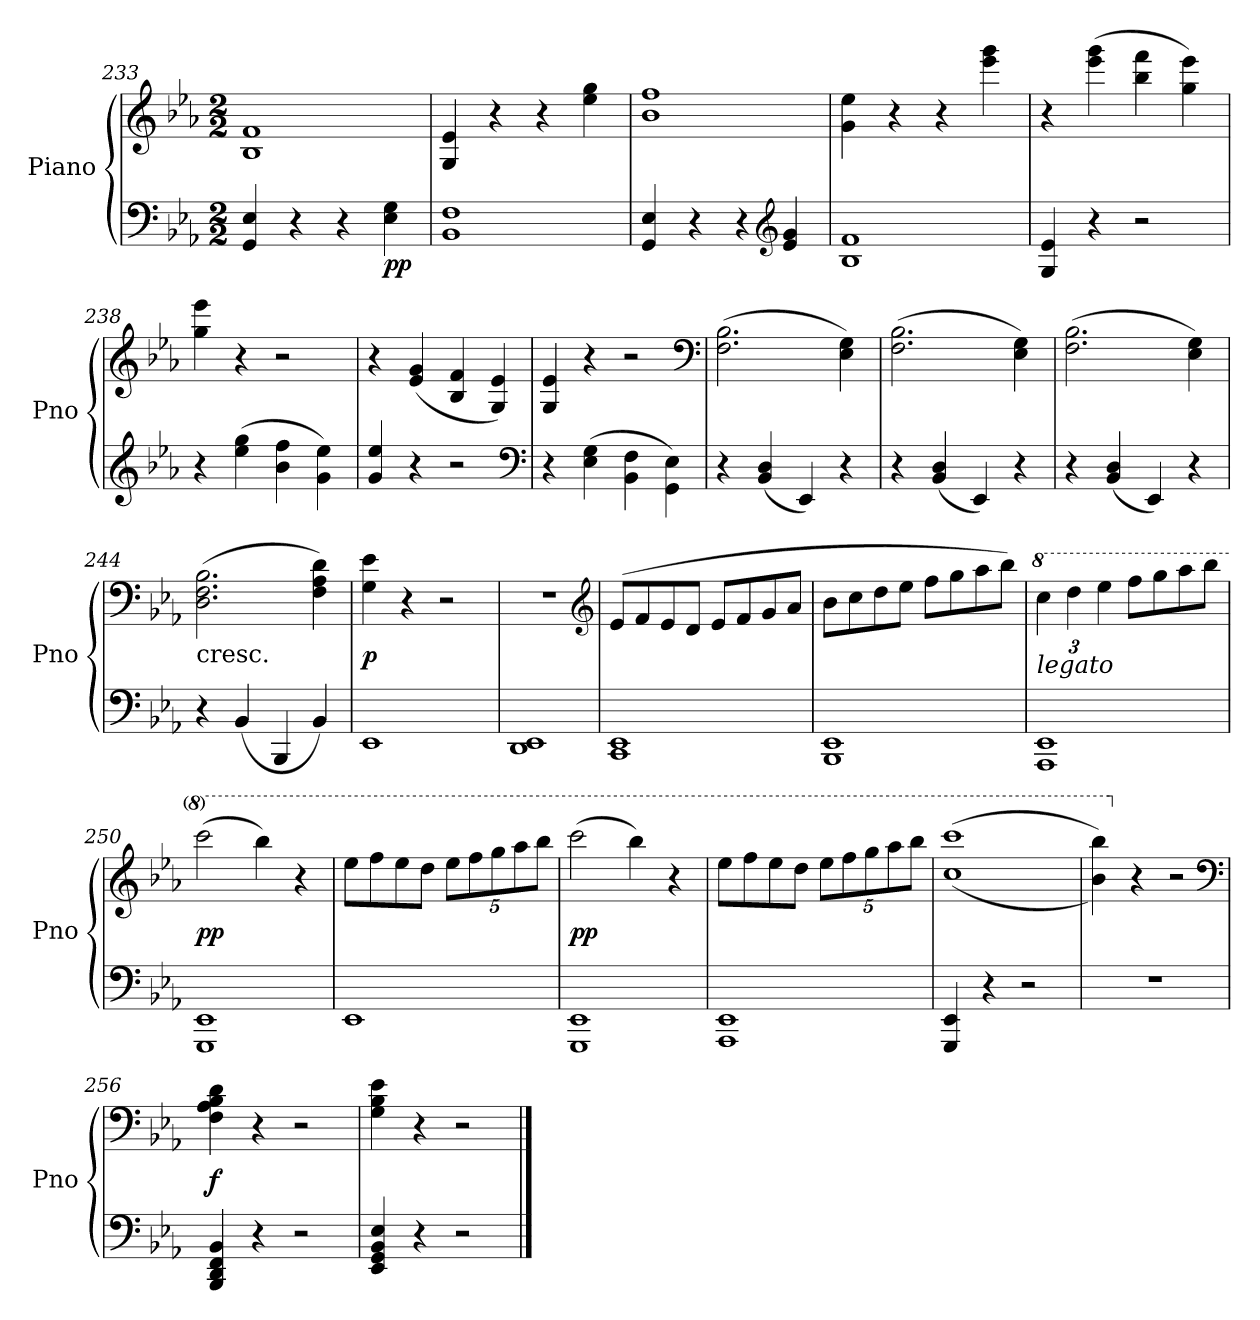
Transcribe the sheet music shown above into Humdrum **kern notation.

**kern	**kern	**dynam
*part1	*part1	*part1
*staff2	*staff1	*staff1/2
*I"Piano	*	*
*I'Pno	*	*
*clefF4	*clefG2	*
*k[b-e-a-]	*k[b-e-a-]	*
*E-:	*E-:	*
*M2/2	*M2/2	*
=233	=233	=233
4GG 4E-	1B- 1f	.
4r	.	.
4r	.	.
!	!	!LO:DY:b=2
4E- 4G	.	pp
=234	=234	=234
1BB- 1F	4G 4e-	.
.	4r	.
.	4r	.
.	4ee- 4gg	.
=235	=235	=235
4GG 4E-	1b- 1ff	.
4r	.	.
4r	.	.
*clefG2	*	*
4e- 4g	.	.
=236	=236	=236
1B- 1f	4g 4ee-	.
.	4r	.
.	4r	.
.	4eee- 4ggg	.
=237	=237	=237
4G 4e-	4r	.
4r	(4eee- 4ggg	.
2r	4bb- 4fff	.
.	4gg 4eee-)	.
=238	=238	=238
4r	4gg 4eee-	.
(4ee- 4gg	4r	.
4b- 4ff	2r	.
4g 4ee-)	.	.
=239	=239	=239
4g/ 4ee-/	4r	.
4r	(4e- 4g	.
2r	4B- 4f	.
.	4G 4e-)	.
*clefF4	*	*
=240	=240	=240
4r	4G 4e-	.
(4E- 4G	4r	.
4BB- 4F	2r	.
4GG\ 4E-\)	.	.
*	*clefF4	*
=241	=241	=241
4r	(2.F 2.B-	.
(4BB- 4D	.	.
4EE-)	.	.
4r	4E- 4G)	.
=242	=242	=242
4r	(2.F 2.B-	.
(4BB- 4D	.	.
4EE-)	.	.
4r	4E- 4G)	.
=243	=243	=243
4r	(2.F 2.B-	.
(4BB- 4D	.	.
4EE-)	.	.
4r	4E- 4G)	.
=244	=244	=244
!	!LO:TX:c:t=cresc.	!
4r	(2.D 2.F 2.B-	.
(4BB-	.	.
4BBB-	.	.
4BB-)	4F 4A- 4d)	.
=245	=245	=245
1EE-	4G 4e-	p
.	4r	.
.	2r	.
=246	=246	=246
1DD 1EE-	1r	.
*	*clefG2	*
=247	=247	=247
1CC 1EE-	(8e-L	.
.	8f	.
.	8e-	.
.	8dJ	.
.	8e-L	.
.	8f	.
.	8g	.
.	8a-J	.
=248	=248	=248
1BBB- 1EE-	8b-L	.
.	8cc	.
.	8dd	.
.	8ee-J	.
.	8ffL	.
.	8gg	.
.	8aa-	.
.	8bb-J)	.
=249	=249	=249
*	*8va	*
*	*Xbrackettup	*
!	!LO:TX:b:i:t=legato	!
1AAA- 1EE-	6ccc	.
.	6ddd	.
.	6eee-	.
.	8fffL	.
.	8ggg	.
.	8aaa-	.
.	8bbb-J	.
=250	=250	=250
1GGG 1EE-	(2cccc	pp
.	4bbb-)	.
.	4r	.
=251	=251	=251
1EE-	8eee-L	.
.	8fff	.
.	8eee-	.
.	8dddJ	.
.	10eee-L	.
.	10fff	.
.	10ggg	.
.	10aaa-	.
.	10bbb-J	.
=252	=252	=252
1GGG 1EE-	(2cccc	pp
.	4bbb-)	.
.	4r	.
=253	=253	=253
1AAA- 1EE-	8eee-L	.
.	8fff	.
.	8eee-	.
.	8dddJ	.
.	10eee-L	.
.	10fff	.
.	10ggg	.
.	10aaa-	.
.	10bbb-J	.
=254	=254	=254
4GGG 4EE-	(<(>1ccc 1cccc	.
4r	.	.
2r	.	.
=255	=255	=255
1r	4bb- 4bbb-))	.
*	*X8va	*
.	4r	.
.	2r	.
*	*clefF4	*
=256	=256	=256
4BBB- 4DD 4FF 4BB-	4F 4A- 4B- 4d	f
4r	4r	.
2r	2r	.
=257	=257	=257
4EE- 4GG 4BB- 4E-	4G 4B- 4e-	.
4r	4r	.
2r	2r	.
==	==	==
*-	*-	*-
